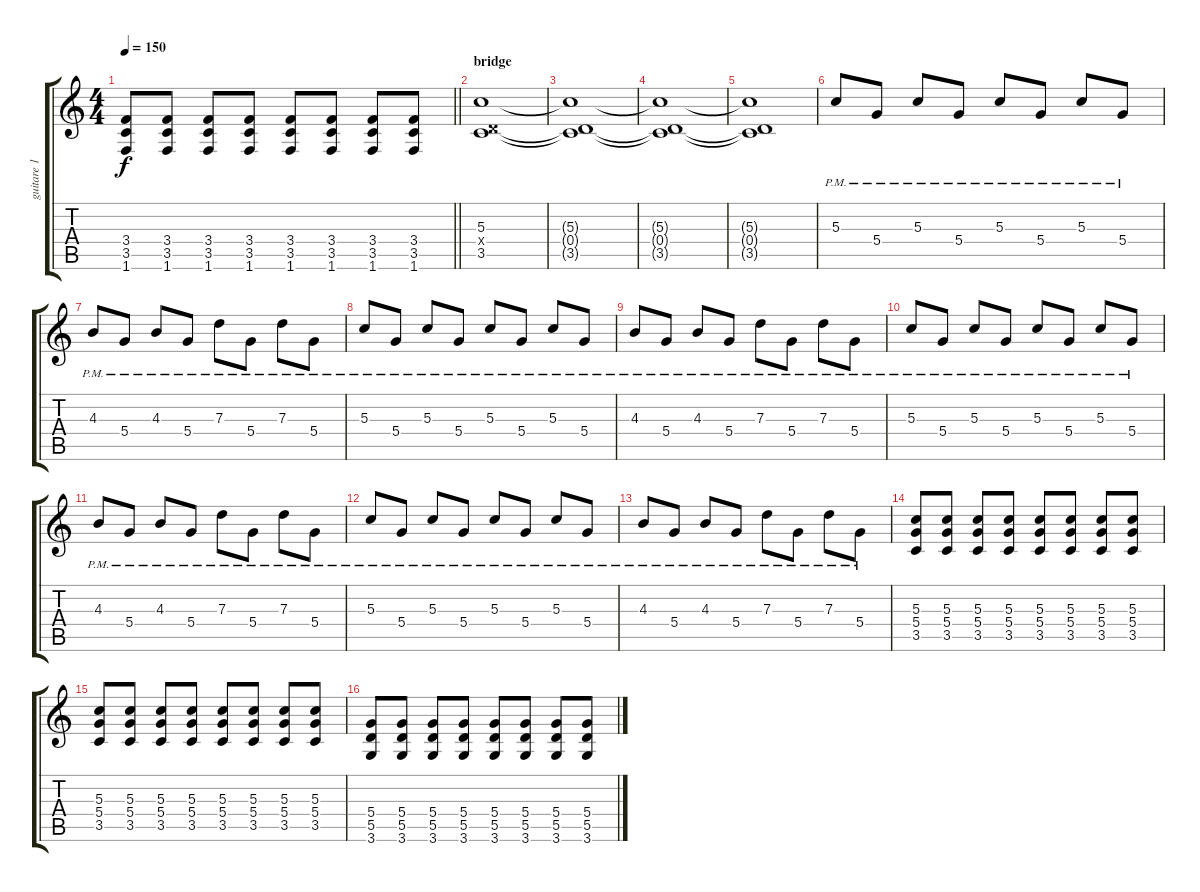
\track ("guitare 1" "guitare 1") {instrument distortionguitar}
\staff {score tabs}
\tuning (E4 B3 G3 D3 A2 E2) {hide}
\ts (4 4)
\tempo 150
\clef g2
\barLineRight lightlight
\ks c
(3.4 3.5 1.6).8{dy f} (3.4 3.5 1.6).8 (3.4 3.5 1.6).8 (3.4 3.5 1.6).8 (3.4 3.5 1.6).8 (3.4 3.5 1.6).8 (3.4 3.5 1.6).8 (3.4 3.5 1.6).8 |
\section ("" "bridge")
(5.3 0.4{x} 3.5).1 |
(5.3{t} 0.4{t} 3.5{t}).1 |
(5.3{t} 0.4{t} 3.5{t}).1 |
(5.3{t} 0.4{t} 3.5{t}).1 |
5.3{pm}.8 5.4{pm}.8 5.3{pm}.8 5.4{pm}.8 5.3{pm}.8 5.4{pm}.8 5.3{pm}.8 5.4{pm}.8 |
4.3{pm}.8 5.4{pm}.8 4.3{pm}.8 5.4{pm}.8 7.3{pm}.8 5.4{pm}.8 7.3{pm}.8 5.4{pm}.8 |
5.3{pm}.8 5.4{pm}.8 5.3{pm}.8 5.4{pm}.8 5.3{pm}.8 5.4{pm}.8 5.3{pm}.8 5.4{pm}.8 |
4.3{pm}.8 5.4{pm}.8 4.3{pm}.8 5.4{pm}.8 7.3{pm}.8 5.4{pm}.8 7.3{pm}.8 5.4{pm}.8 |
5.3{pm}.8 5.4{pm}.8 5.3{pm}.8 5.4{pm}.8 5.3{pm}.8 5.4{pm}.8 5.3{pm}.8 5.4{pm}.8 |
4.3{pm}.8 5.4{pm}.8 4.3{pm}.8 5.4{pm}.8 7.3{pm}.8 5.4{pm}.8 7.3{pm}.8 5.4{pm}.8 |
5.3{pm}.8 5.4{pm}.8 5.3{pm}.8 5.4{pm}.8 5.3{pm}.8 5.4{pm}.8 5.3{pm}.8 5.4{pm}.8 |
4.3{pm}.8 5.4{pm}.8 4.3{pm}.8 5.4{pm}.8 7.3{pm}.8 5.4{pm}.8 7.3{pm}.8 5.4{pm}.8 |
(5.3 5.4 3.5).8{volume 8} (5.3 5.4 3.5).8 (5.3 5.4 3.5).8 (5.3 5.4 3.5).8 (5.3 5.4 3.5).8 (5.3 5.4 3.5).8 (5.3 5.4 3.5).8 (5.3 5.4 3.5).8 |
(5.3 5.4 3.5).8 (5.3 5.4 3.5).8 (5.3 5.4 3.5).8 (5.3 5.4 3.5).8 (5.3 5.4 3.5).8 (5.3 5.4 3.5).8 (5.3 5.4 3.5).8 (5.3 5.4 3.5).8 |
(5.4 5.5 3.6).8 (5.4 5.5 3.6).8 (5.4 5.5 3.6).8 (5.4 5.5 3.6).8 (5.4 5.5 3.6).8 (5.4 5.5 3.6).8 (5.4 5.5 3.6).8 (5.4 5.5 3.6).8
